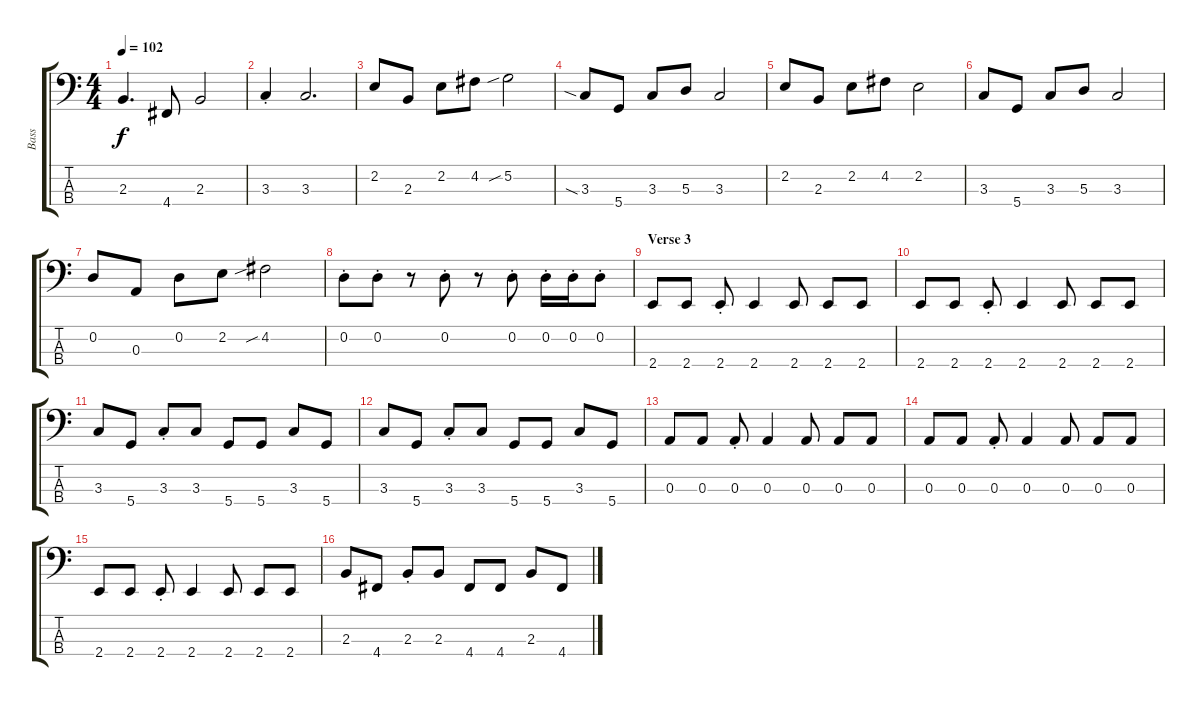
\track ("Bass" "Bass") {instrument electricbassfinger}
\staff {score tabs}
\tuning (G2 D2 A1 D1) {hide}
\ts (4 4)
\tempo 102
\clef f4
\ks c
2.3.4{d dy f} 4.4.8 2.3.2 |
3.3{st}.4 3.3.2{d} |
2.2.8 2.3.8 2.2.8 4.2.8 5.2{sib}.2 |
3.3{sia}.8 5.4.8 3.3.8 5.3.8 3.3.2 |
2.2.8 2.3.8 2.2.8 4.2.8 2.2.2 |
3.3.8 5.4.8 3.3.8 5.3.8 3.3.2 |
0.2.8 0.3.8 0.2.8 2.2.8 4.2{sib}.2 |
0.2{st}.8 0.2{st}.8 r.8 0.2{st}.8 r.8 0.2{st}.8 0.2{st}.16 0.2{st}.16 0.2{st}.8 |
\section ("" "Verse 3")
2.4.8 2.4.8 2.4{st}.8 2.4.4 2.4.8 2.4.8 2.4.8 |
2.4.8 2.4.8 2.4{st}.8 2.4.4 2.4.8 2.4.8 2.4.8 |
3.3.8 5.4.8 3.3{st}.8 3.3.8 5.4.8 5.4.8 3.3.8 5.4.8 |
3.3.8 5.4.8 3.3{st}.8 3.3.8 5.4.8 5.4.8 3.3.8 5.4.8 |
0.3.8 0.3.8 0.3{st}.8 0.3.4 0.3.8 0.3.8 0.3.8 |
0.3.8 0.3.8 0.3{st}.8 0.3.4 0.3.8 0.3.8 0.3.8 |
2.4.8 2.4.8 2.4{st}.8 2.4.4 2.4.8 2.4.8 2.4.8 |
2.3.8 4.4.8 2.3{st}.8 2.3.8 4.4.8 4.4.8 2.3.8 4.4.8
